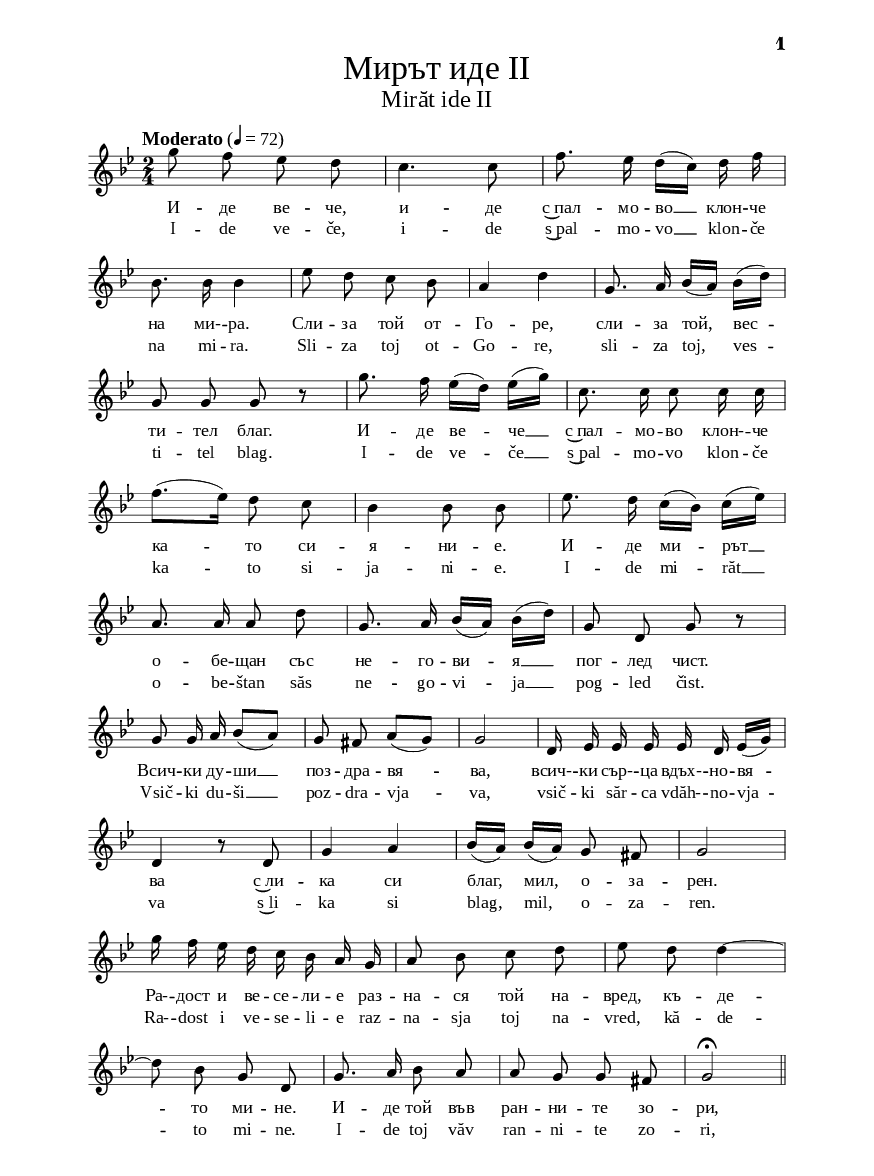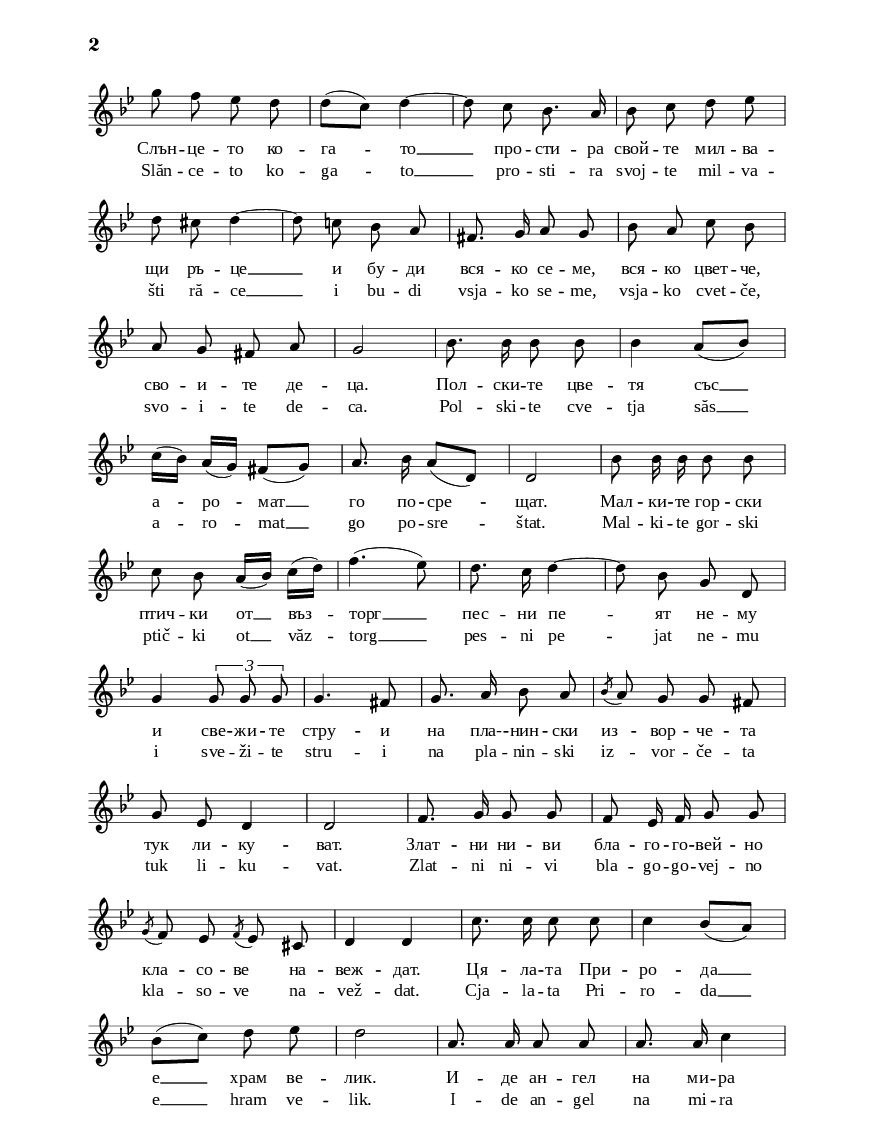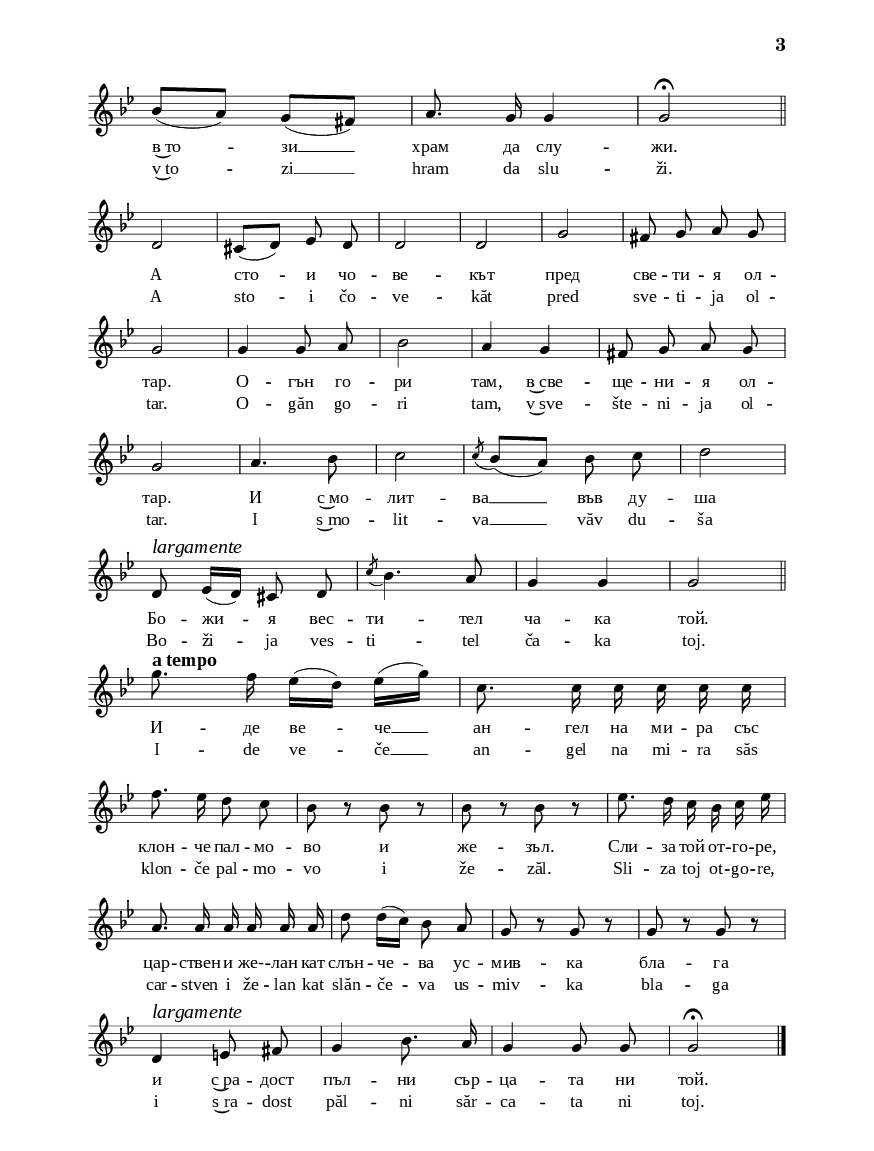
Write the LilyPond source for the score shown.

\version "2.24.3"

% include paper part and global functions
\include "include/globals.ily"

\bookpart {
  \label #'ref158
  \tocItem \markup "Мирът иде II – Mirăt ide II"
  \include "include/bookpart-paper.ily"
  \score {
    \include "include/score-layout.ily"

    \new Voice \relative c' {
      \clef treble
      \key g \minor
      \time 2/4
      \tempoFunc "Moderato" 4 "72"
      \autoBeamOff
      g''8 f ees d | \noBreak
      c4. c8 | \noBreak
      f8. ees16 d([c]) d f | \break

      bes,8. bes16 bes4 | \noBreak
      ees8 d c bes | \noBreak
      a4 d | \noBreak
      g,8. a16 bes([a]) bes ([d]) | \break

      g,8 g g r | \noBreak
      g'8. f16 ees([d]) ees([g]) | \noBreak
      c,8. c16 c8 c16 c | \break

      f8.([ees16]) d8 c | \noBreak
      bes4 bes8 bes | \noBreak
      ees8. d16 c([bes]) c([ees]) | \break

      a,8. a16 a8 d | \noBreak
      g,8. a16 bes([a]) bes([d]) | \noBreak
      g,8 d g r | \break

      g8 g16 a bes8([a]) | \noBreak
      g fis a([g]) | \noBreak
      g2 | \noBreak
      d16 ees ees ees ees d ees([g]) | \break

      d4 r8 d | \noBreak
      g4 a | \noBreak
      bes16 ([a]) bes ([a]) g8 fis | \noBreak
      g2 | \break

      g'16 f ees d c bes a g | \noBreak
      a8 bes c d | \noBreak
      ees d d4~ | \break

      d8 bes g d | \noBreak
      g8. a16 bes8 a | \noBreak
      a g g fis | \noBreak
      g2\fermata | \bar "||" \break

      g'8 f ees d | \noBreak
      d([c]) d4~ | \noBreak
      d8 c bes8. a16 | \noBreak
      bes8 c d ees | \break

      d cis d4~ | \noBreak
      d8 c! bes a | \noBreak
      fis8. g16 a8 g | \noBreak
      bes a c bes | \break

      a g fis a | \noBreak
      g2 | \noBreak
      bes8. bes16 bes8 bes | \noBreak
      bes4 a8([bes]) | \break

      c16([bes]) a([g]) fis8([g]) | \noBreak
      a8. bes16 a8([d,]) | \noBreak
      d2 | \noBreak
      bes'8 bes16 bes bes8 bes | \break

      c bes a16([bes]) c([d]) | \noBreak
      f4.(ees8) | \noBreak
      d8. c16 d4~ | \noBreak
      d8 bes g d | \break

      g4 \times 2/3 { g8 g g }  | \noBreak
      g4. fis8 | \noBreak
      g8. a16 bes8 a | \noBreak
      \acciaccatura { bes } a g g fis | \break

      g ees d4 | \noBreak
      d2 | \noBreak
      f8. g16 g8 g | \noBreak
      f ees16 f g8 g | \break

      \acciaccatura { g } f ees \acciaccatura { f } ees  cis | \noBreak
      d4 d | \noBreak
      c'8. c16 c8 c | \noBreak
      c4 bes8([a]) | \break

      bes([c]) d ees | \noBreak
      d2 | \noBreak
      a8. a16 a8 a | \noBreak
      a8. a16 c4 | \break

      bes8([a]) g([fis]) | \noBreak
      a8. g16 g4
      g2\fermata \bar "||" | \break
      d2 \noBreak

      cis8([d]) ees d | \noBreak
      d2 | \noBreak
      d | \noBreak
      g | \noBreak
      fis8 g a g | \break

      g2 | \noBreak
      g4 g8 a | \noBreak
      bes2 | \noBreak
      a4 g | \noBreak
      fis8 g a g | \break

      g2 | \noBreak
      a4. bes8 | \noBreak
      c2 | \noBreak
      \acciaccatura { c8 } bes([a]) bes c | \noBreak
      d2 | \break

      d,8^\markup{\huge \italic { largamente } } ees16([d]) cis8 d | \noBreak
      \acciaccatura { c' } bes4. a8 | \noBreak
      g4 g | \noBreak
      g2 | \bar "||" \break

      \tempo "a tempo" g'8. f16 ees([d]) ees([g]) | \noBreak
      c,8. c16 c c c c | \break

      f8. ees16 d8 c | \noBreak
      bes8 r  bes r | bes r bes r | \noBreak
      ees8. d16 c bes c ees | \break

      a,8. a16 a a a a | \noBreak
      d8 d16([c]) bes8 a | \noBreak
      g8 r g r | g r g r | \break

      d4^\markup{ \huge \italic { largamente } } e8 fis | \noBreak
      g4 bes8. a16 | \noBreak
      g4 g8 g | \noBreak
      g2 \fermata \bar "|."
    }

    \addlyrics {
      И -- де ве -- че, | и -- де | "с~пал" -- мо -- во __ клон -- че |
      на "ми-" -- ра. | Сли -- за той от -- | Го -- ре, | сли -- за той, вес -- |
      ти -- тел благ. | И -- де ве -- че __ | "с~пал" -- мо -- во "клон-" -- че |
      ка -- то си -- | я -- ни -- е. | И -- де ми -- рът __ |
      о -- бе -- щан със | не -- го -- ви -- я __ | пог -- лед чист. |
      Всич -- ки ду -- ши __ | поз -- дра -- вя -- | ва, | "всич-" -- ки "сър-" -- ца "вдъх-" -- но -- вя -- |
      ва "с~ли" -- | ка си | благ, мил, о -- за -- | рен. |
      "Ра-" -- дост и ве -- се -- ли -- е раз -- | на -- ся той на -- | вред, къ -- де --
      то ми -- не. | И -- де той във  | ран -- ни -- те зо -- | ри, |
      Слън -- це -- то ко -- | га -- то __ про -- сти -- ра свой -- те мил -- ва -- |
      щи ръ -- це __ и бу -- ди | вся -- ко се -- ме, | вся -- ко цвет -- че, |
      сво -- и -- те де -- | ца. Пол -- ски -- те цве -- | тя със __ |
      а -- ро -- мат __ | го по -- сре -- | щат. Мал -- ки -- те гор -- ски |
      птич -- ки от __ въз -- | торг __ | пес -- ни пе -- ят не -- му |
      и све -- жи -- те | стру -- и | на "пла-" -- нин -- ски | из -- вор -- че -- та |
      тук ли -- ку -- | ват. | Злат -- ни ни -- ви | бла -- го -- го -- вей -- но |
      кла -- со -- ве на -- | веж -- дат. | Ця -- ла -- та При -- | ро -- да __ |
      е __ храм ве -- | лик. | И -- де ан -- гел | на ми -- ра |
      "в~то" -- зи __ | храм да слу -- | жи. | А |
      сто -- и чо -- | ве -- | кът | пред | све -- ти -- я ол -- |
      тар. | О -- гън го -- | ри | там, "в~све" -- | ще -- ни -- я ол -- |
      тар. | И "с~мо" -- | лит -- | ва __ във ду -- | ша |
      Бо -- жи -- я вес -- | ти -- тел | ча -- ка | той. |
      И -- де ве -- че __ | ан -- гел на ми -- ра със |
      клон -- че пал -- мо -- | во и же -- зъл. | Сли -- за той от -- го -- ре, |
      цар -- ствен и "же-" -- лан кат | слън -- че -- ва ус -- | мив -- ка бла -- га |
      и "с~ра" -- дост | пъл -- ни сър -- | ца -- та ни той. |
    }

    \addlyrics {
      I -- de ve -- če, | i -- de | "s~pal" -- mo -- vo __ klon -- če |
      na mi -- ra. | Sli -- za toj ot -- | Go -- re, | sli -- za toj, ves -- |
      ti -- tel blag. | I -- de ve -- če __ | "s~pal" -- mo -- vo klon -- če |
      ka -- to si -- | ja -- ni -- e. | I -- de mi -- răt __ |
      o -- be -- štan săs | ne -- go -- vi -- ja __ | pog -- led čist. |
      Vsič -- ki du -- ši __ | poz -- dra -- vja -- | va, | vsič -- ki săr -- ca "vdăh-" -- no -- vja -- |
      va "s~li" -- | ka si | blag, mil, o -- za -- | ren. |
      "Ra-" -- dost i ve -- se -- li -- e raz -- | na -- sja toj na -- | vred, kă -- de --
      to mi -- ne. | I -- de toj văv  | ran -- ni -- te zo -- | ri, |
      Slăn -- ce -- to ko -- | ga -- to __ pro -- sti -- ra svoj -- te mil -- va -- |
      šti ră -- ce __ i bu -- di | vsja -- ko se -- me, | vsja -- ko cvet -- če, |
      svo -- i -- te de -- | ca. Pol -- ski -- te cve -- | tja săs __ |
      a -- ro -- mat __ | go po -- sre -- | štat. Mal -- ki -- te gor -- ski |
      ptič -- ki ot __ văz -- | torg __ | pes -- ni pe -- jat ne -- mu |
      i sve -- ži -- te | stru -- i | na pla -- nin -- ski | iz -- vor -- če -- ta |
      tuk li -- ku -- | vat. | Zlat -- ni ni -- vi | bla -- go -- go -- vej -- no |
      kla -- so -- ve na -- | vež -- dat. | Cja -- la -- ta Pri -- | ro -- da __ |
      e __ hram ve -- | lik. | I -- de an -- gel | na mi -- ra |
      "v~to" -- zi __ | hram da slu -- | ži. | A |
      sto -- i čo -- | ve -- | kăt | pred | sve -- ti -- ja ol -- |
      tar. | O -- găn go -- | ri | tam, "v~sve" -- | šte -- ni -- ja ol -- |
      tar. | I "s~mo" -- | lit -- | va __ văv du -- | ša |
      Bo -- ži -- ja ves -- | ti -- tel | ča -- ka | toj. |
      I -- de ve -- če __ | an -- gel na mi -- ra săs |
      klon -- če pal -- mo -- | vo i že -- zăl. | Sli -- za toj ot -- go -- re, |
      car -- stven i že -- lan kat | slăn -- če -- va us -- | miv -- ka bla -- ga |
      i "s~ra" -- dost | păl -- ni săr -- | ca -- ta ni toj. |
    }
    \header {
      title = \titleFunc "Мирът иде II" "Mirăt ide II"
    }

    \midi{}

  } % score
  %\markup \dc-two "D.C." "con repitione"

  \pageBreak

  % include foreign translation(s) of the song
  \version "2.24.3"

\markup \fill-line { \fontsize #deTitleFontSize "Der Frieden kommt" }
\markup \null
\markup \null
\markup \fontsize #deCoupletFontSize {
    \hspace #5
    \override #`(baseline-skip . ,deCoupletBaselineSkip)
  \column {

 \line { " "Er kommt schon, er kommt, mit dem Palmzweigchen des Friedens. }

 \line { " "Er kommt von oben herab, er kommt herab, der gütige Bote. }

 \line { " "Er kommt mit dem Palmzweigchen, }

 \line { " "wie ein Schein. }

 \line { " "Er kommt, der versprochene Frieden }

 \line { " "mit seinem reinen Blick. }

  \line { " "}

 \line { " "Er begrüßt alle Seelen, }

 \line { " "inspiriert alle Herzen }

 \line { " "mit seinem gütigen, lieben, erleuchteten Antlitz. }

 \line { " "Freude und Wonne verbreitet er überall, }

 \line { " "wo er vorbeiläuft. }

 \line { " "Er kommt in der frühen Morgenröte, }

 \line { " "wenn die Sonne ihre streichelnden Hände ausstreckt }

 \line { " "und jeden Samen, jede Blume – ihre Kinder – erweckt. }

 \line { " "Die Feldblumen heißen ihn mit einem Duft willkommen. }
  \line { " "}

 \line { " "Die kleinen Waldvögel }

 \line { " "singen ihm Lieder vor Begeisterung, }

 \line { " "und die frischen Wasserstrahlen der kleinen Gebirgsquellen jauchzen. }

 \line { " "Goldene Felder neigen ehrfurchtsvoll Weizenähren. }

 \line { " "Die ganze Natur ist ein großer Tempel. }

 \line { " "Es kommt ein Engel des Friedens, um in diesem Tempel zu dienen. }
  \line { " "}

 \line { " "Und der Mensch steht vor dem heiligen Altar. }

 \line { " "Das Feuer brennt dort auf dem heiligen Altar. }

 \line { " "Und mit einem Gebet in der Seele erwartet er }

 \line { " "den göttlichen Boten. }
  \line { " "}

 \line { " "Es kommt schon der Engel des Friedens }

 \line { " "mit einem Palmzweigchen und mit dem Zepter. }

 \line { " "Er kommt von oben herab }

 \line { " "majestätisch und erwünscht, }

 \line { " "wie ein gütiges Sonnenlächeln }

 \line { " "und mit Freude erfüllt er unsere Herzen. }

  }
}


} % bookpart
